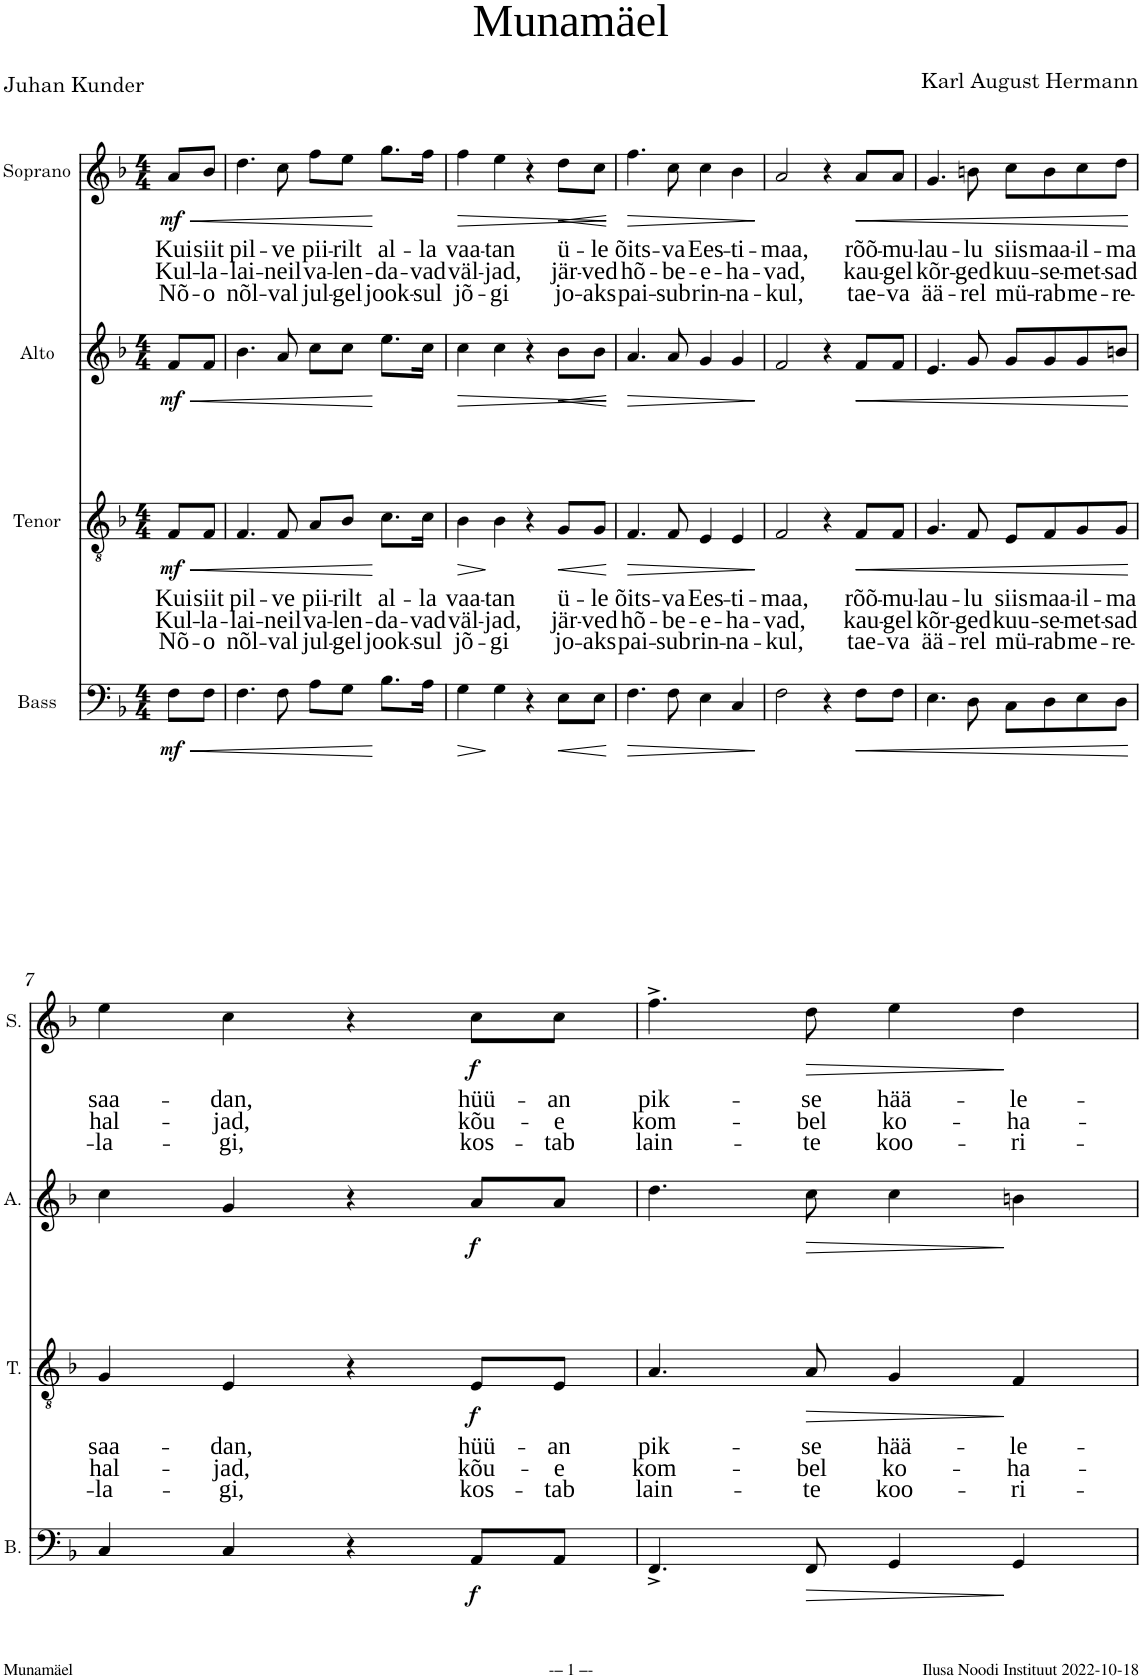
**kern	**text	**text	**text	**dynam	**kern	**text	**text	**text	**dynam	**kern	**text	**text	**text	**dynam	**kern	**text	**text	**text	**dynam	**kern	**dynam	**kern	**text	**text	**text	**dynam
*part6	*part6	*part6	*part6	*part6	*part5	*part5	*part5	*part5	*part5	*part4	*part4	*part4	*part4	*part4	*part3	*part3	*part3	*part3	*part3	*part2	*part2	*part1	*part1	*part1	*part1	*part1
*staff6	*staff6	*staff6	*staff6	*staff6	*staff5	*staff5	*staff5	*staff5	*staff5	*staff4	*staff4	*staff4	*staff4	*staff4	*staff3	*staff3	*staff3	*staff3	*staff3	*staff2	*staff2	*staff1	*staff1	*staff1	*staff1	*staff1
*I"Bass	*	*	*	*	*I"Tenor	*	*	*	*	*I"Alto	*	*	*	*	*I"Soprano	*	*	*	*	*I"Bass	*	*I"Tenor	*	*	*	*
*I'B.	*	*	*	*	*I'T.	*	*	*	*	*I'A.	*	*	*	*	*I'S.	*	*	*	*	*	*	*	*	*	*	*
*	*	*	*	*	*	*	*	*	*	*	*	*	*	*	*	*	*	*	*	*stria5	*	*stria5	*	*	*	*
*clefF4	*	*	*	*	*clefGv2	*	*	*	*	*clefG2	*	*	*	*	*clefG2	*	*	*	*	*clefF4	*	*clefGv2	*	*	*	*
*k[b-]	*	*	*	*	*k[b-]	*	*	*	*	*k[b-]	*	*	*	*	*k[b-]	*	*	*	*	*k[b-]	*	*k[b-]	*	*	*	*
*M4/4	*	*	*	*	*M4/4	*	*	*	*	*M4/4	*	*	*	*	*M4/4	*	*	*	*	*M4/4	*	*M4/4	*	*	*	*
=1	=1	=1	=1	=1	=1	=1	=1	=1	=1	=1	=1	=1	=1	=1	=1	=1	=1	=1	=1	=1	=1	=1	=1	=1	=1	=1
!	!LO:LY:b	!LO:LY:b	!LO:LY:b	!LO:HP:b	!	!LO:LY:b	!LO:LY:b	!LO:LY:b	!LO:HP:b	!	!LO:LY:b	!LO:LY:b	!LO:LY:b	!LO:HP:b	!	!LO:LY:b	!LO:LY:b	!LO:LY:b	!LO:HP:b	!	!LO:HP:b	!	!	!	!	!LO:HP:b
*	*	*	*	*	*	*	*	*	*	*	*	*	*	*	*	*	*	*	*	*^	*	*^	*	*	*	*
!	!	!	!	!LO:DY:n=1:b	!	!	!	!	!LO:DY:n=1:b	!	!	!	!	!LO:DY:n=1:b	!	!	!	!	!LO:DY:n=1:b	!	!	!LO:DY:n=1:b	!	!	!	!	!	!LO:DY:n=1:b
8F\L	Kui	Kul-	Nõ-	< mf	8F/L	Kui	Kul-	Nõ-	< mf	8f/L	Kui	Kul-	Nõ-	< mf	8a/L	Kui	Kul-	Nõ-	< mf	8F/L	8F/L	< mf	8A/L	8F/L	Kui	Kul-	Nõ-	< mf
!	!LO:LY:b	!LO:LY:b	!LO:LY:b	!	!	!LO:LY:b	!LO:LY:b	!LO:LY:b	!	!	!LO:LY:b	!LO:LY:b	!LO:LY:b	!	!	!LO:LY:b	!LO:LY:b	!LO:LY:b	!	!	!	!	!	!	!	!	!	!
8F\J	siit	-la-	-o	.	8F/J	siit	-la-	-o	.	8f/J	siit	-la-	-o	.	8b-/J	siit	-la-	-o	.	8F/J	8F/J	.	8B-/J	8F/J	siit	-la-	-o	.
=2	=2	=2	=2	=2	=2	=2	=2	=2	=2	=2	=2	=2	=2	=2	=2	=2	=2	=2	=2	=2	=2	=2	=2	=2	=2	=2	=2	=2
!	!LO:LY:b	!LO:LY:b	!LO:LY:b	!	!	!LO:LY:b	!LO:LY:b	!LO:LY:b	!	!	!LO:LY:b	!LO:LY:b	!LO:LY:b	!	!	!LO:LY:b	!LO:LY:b	!LO:LY:b	!	!	!	!	!	!	!	!	!	!
4.F\	pil-	-lai-	nõl-	.	4.F/	pil-	-lai-	nõl-	.	4.b-\	pil-	-lai-	nõl-	.	4.dd\	pil-	-lai-	nõl-	.	4.F/	4.F/	.	4.d/	4.B-/	pil-	-lai-	nõl-	.
!	!LO:LY:b	!LO:LY:b	!LO:LY:b	!	!	!LO:LY:b	!LO:LY:b	!LO:LY:b	!	!	!LO:LY:b	!LO:LY:b	!LO:LY:b	!	!	!LO:LY:b	!LO:LY:b	!LO:LY:b	!	!	!	!	!	!	!	!	!	!
8F\	-ve	-neil	-val	.	8F/	-ve	-neil	-val	.	8a/	-ve	-neil	-val	.	8cc\	-ve	-neil	-val	.	8F/	8F/	.	8c/	8A/	-ve	-neil	-val	.
!	!LO:LY:b	!LO:LY:b	!LO:LY:b	!	!	!LO:LY:b	!LO:LY:b	!LO:LY:b	!	!	!LO:LY:b	!LO:LY:b	!LO:LY:b	!	!	!LO:LY:b	!LO:LY:b	!LO:LY:b	!	!	!	!	!	!	!	!	!	!
8A\L	pii-	va-	jul-	.	8A/L	pii-	va-	jul-	.	8cc\L	pii-	va-	jul-	.	8ff\L	pii-	va-	jul-	.	8A/L	8A/L	.	8f/L	8c/L	pii-	va-	jul-	.
!	!LO:LY:b	!LO:LY:b	!LO:LY:b	!	!	!LO:LY:b	!LO:LY:b	!LO:LY:b	!	!	!LO:LY:b	!LO:LY:b	!LO:LY:b	!	!	!LO:LY:b	!LO:LY:b	!LO:LY:b	!	!	!	!	!	!	!	!	!	!
8G\J	-rilt	-len-	-gel	.	8B-/J	-rilt	-len-	-gel	.	8cc\J	-rilt	-len-	-gel	.	8ee\J	-rilt	-len-	-gel	.	8B-/J	8G/J	.	8e/J	8c/J	-rilt	-len-	-gel	.
!	!LO:LY:b	!LO:LY:b	!LO:LY:b	!	!	!LO:LY:b	!LO:LY:b	!LO:LY:b	!	!	!LO:LY:b	!LO:LY:b	!LO:LY:b	!	!	!LO:LY:b	!LO:LY:b	!LO:LY:b	!	!	!	!	!	!	!	!	!	!
8.B-\L	al-	-da-	jook-	[	8.c\L	al-	-da-	jook-	[	8.ee\L	al-	-da-	jook-	[	8.gg\L	al-	-da-	jook-	[	8.c/L	8.B-/L	[	8.g/L	8.e/L	al-	-da-	jook-	[
!	!LO:LY:b	!LO:LY:b	!LO:LY:b	!	!	!LO:LY:b	!LO:LY:b	!LO:LY:b	!	!	!LO:LY:b	!LO:LY:b	!LO:LY:b	!	!	!LO:LY:b	!LO:LY:b	!LO:LY:b	!	!	!	!	!	!	!	!	!	!
16A\Jk	-la	-vad	-sul	.	16c\Jk	-la	-vad	-sul	.	16cc\Jk	-la	-vad	-sul	.	16ff\Jk	-la	-vad	-sul	.	16c/Jk	16A/Jk	.	16f/Jk	16c/Jk	-la	-vad	-sul	.
=3	=3	=3	=3	=3	=3	=3	=3	=3	=3	=3	=3	=3	=3	=3	=3	=3	=3	=3	=3	=3	=3	=3	=3	=3	=3	=3	=3	=3
!	!LO:LY:b	!LO:LY:b	!LO:LY:b	!LO:HP:b	!	!LO:LY:b	!LO:LY:b	!LO:LY:b	!LO:HP:b	!	!LO:LY:b	!LO:LY:b	!LO:LY:b	!LO:HP:b	!	!LO:LY:b	!LO:LY:b	!LO:LY:b	!LO:HP:b	!	!	!LO:HP:b	!	!	!	!	!	!LO:HP:b
4G\	vaa-	väl-	jõ-	>	4B-\	vaa-	väl-	jõ-	>	4cc\	vaa-	väl-	jõ-	>	4ff\	vaa-	väl-	jõ-	>	4B-/	4G/	>	4f/	4c/	vaa-	väl-	jõ-	>
!	!LO:LY:b	!LO:LY:b	!LO:LY:b	!	!	!LO:LY:b	!LO:LY:b	!LO:LY:b	!	!	!LO:LY:b	!LO:LY:b	!LO:LY:b	!	!	!LO:LY:b	!LO:LY:b	!LO:LY:b	!	!	!	!	!	!	!	!	!	!
4G\	-tan	-jad,	-gi	]	4B-\	-tan	-jad,	-gi	]	4cc\	-tan	-jad,	-gi	.	4ee\	-tan	-jad,	-gi	.	4B-/	4G/	]	4e/	4c/	-tan	-jad,	-gi	.
4r	.	.	.	.	4r	.	.	.	.	4r	.	.	.	.	4r	.	.	.	.	4r	4r	.	4r	4r	.	.	.	.
!	!LO:LY:b	!LO:LY:b	!LO:LY:b	!LO:HP:b	!	!LO:LY:b	!LO:LY:b	!LO:LY:b	!LO:HP:b	!	!LO:LY:b	!LO:LY:b	!LO:LY:b	!LO:HP:b	!	!LO:LY:b	!LO:LY:b	!LO:LY:b	!LO:HP:b	!	!	!LO:HP:b	!	!	!	!	!	!LO:HP:b
8E\L	ü-	jär-	jo-	<	8G/L	ü-	jär-	jo-	<	8b-\L	ü-	jär-	jo-	<	8dd\L	ü-	jär-	jo-	<	8G/L	8E/L	<	8d/L	8B-/L	ü-	jär-	jo-	<
!	!LO:LY:b	!LO:LY:b	!LO:LY:b	!	!	!LO:LY:b	!LO:LY:b	!LO:LY:b	!	!	!LO:LY:b	!LO:LY:b	!LO:LY:b	!	!	!LO:LY:b	!LO:LY:b	!LO:LY:b	!	!	!	!	!	!	!	!	!	!
8E\J	-le	-ved	-aks	.	8G/J	-le	-ved	-aks	.	8b-\J	-le	-ved	-aks	.	8cc\J	-le	-ved	-aks	.	8G/J	8E/J	.	8c/J	8B-/J	-le	-ved	-aks	.
*	*	*	*	*	*	*	*	*	*	*	*	*	*	*	*	*	*	*	*	*v	*v	*	*	*	*	*	*	*
*	*	*	*	*	*	*	*	*	*	*	*	*	*	*	*	*	*	*	*	*	*	*v	*v	*	*	*	*
.	.	.	.	[	.	.	.	.	[	.	.	.	.	] [	.	.	.	.	] [	.	[	.	.	.	.	] [
=4	=4	=4	=4	=4	=4	=4	=4	=4	=4	=4	=4	=4	=4	=4	=4	=4	=4	=4	=4	=4	=4	=4	=4	=4	=4	=4
!	!LO:LY:b	!LO:LY:b	!LO:LY:b	!LO:HP:b	!	!LO:LY:b	!LO:LY:b	!LO:LY:b	!LO:HP:b	!	!LO:LY:b	!LO:LY:b	!LO:LY:b	!LO:HP:b	!	!LO:LY:b	!LO:LY:b	!LO:LY:b	!LO:HP:b	!	!LO:HP:b	!	!	!	!	!LO:HP:b
*	*	*	*	*	*	*	*	*	*	*	*	*	*	*	*	*	*	*	*	*^	*	*^	*	*	*	*
4.F\	õits-	hõ-	pai-	>	4.F/	õits-	hõ-	pai-	>	4.a/	õits-	hõ-	pai-	>	4.ff\	õits-	hõ-	pai-	>	4.F/	4.F/	>	4.f/	4.A/	õits-	hõ-	pai-	>
!	!LO:LY:b	!LO:LY:b	!LO:LY:b	!	!	!LO:LY:b	!LO:LY:b	!LO:LY:b	!	!	!LO:LY:b	!LO:LY:b	!LO:LY:b	!	!	!LO:LY:b	!LO:LY:b	!LO:LY:b	!	!	!	!	!	!	!	!	!	!
8F\	-va	-be-	-sub	.	8F/	-va	-be-	-sub	.	8a/	-va	-be-	-sub	.	8cc\	-va	-be-	-sub	.	8F/	8F/	.	8c/	8A/	-va	-be-	-sub	.
!	!LO:LY:b	!LO:LY:b	!LO:LY:b	!	!	!LO:LY:b	!LO:LY:b	!LO:LY:b	!	!	!LO:LY:b	!LO:LY:b	!LO:LY:b	!	!	!LO:LY:b	!LO:LY:b	!LO:LY:b	!	!	!	!	!	!	!	!	!	!
4E\	Ees-	-e-	rin-	.	4E/	Ees-	-e-	rin-	.	4g/	Ees-	-e-	rin-	.	4cc\	Ees-	-e-	rin-	.	4E/	4E/	.	4c/	4G/	Ees-	-e-	rin-	.
!	!LO:LY:b	!LO:LY:b	!LO:LY:b	!	!	!LO:LY:b	!LO:LY:b	!LO:LY:b	!	!	!LO:LY:b	!LO:LY:b	!LO:LY:b	!	!	!LO:LY:b	!LO:LY:b	!LO:LY:b	!	!	!	!	!	!	!	!	!	!
4C/	-ti-	-ha-	-na-	.	4E/	-ti-	-ha-	-na-	.	4g/	-ti-	-ha-	-na-	.	4b-\	-ti-	-ha-	-na-	.	4E/	4C/	.	4B-/	4G/	-ti-	-ha-	-na-	.
*	*	*	*	*	*	*	*	*	*	*	*	*	*	*	*	*	*	*	*	*v	*v	*	*	*	*	*	*	*
*	*	*	*	*	*	*	*	*	*	*	*	*	*	*	*	*	*	*	*	*	*	*v	*v	*	*	*	*
.	.	.	.	]	.	.	.	.	]	.	.	.	.	]	.	.	.	.	]	.	]	.	.	.	.	]
=5	=5	=5	=5	=5	=5	=5	=5	=5	=5	=5	=5	=5	=5	=5	=5	=5	=5	=5	=5	=5	=5	=5	=5	=5	=5	=5
!	!LO:LY:b	!LO:LY:b	!LO:LY:b	!	!	!LO:LY:b	!LO:LY:b	!LO:LY:b	!	!	!LO:LY:b	!LO:LY:b	!LO:LY:b	!	!	!LO:LY:b	!LO:LY:b	!LO:LY:b	!	!	!	!	!	!	!	!
*	*	*	*	*	*	*	*	*	*	*	*	*	*	*	*	*	*	*	*	*^	*	*^	*	*	*	*
2F\	-maa,	-vad,	-kul,	.	2F/	-maa,	-vad,	-kul,	.	2f/	-maa,	-vad,	-kul,	.	2a/	-maa,	-vad,	-kul,	.	2F/	2F/	.	2A/	2F/	-maa,	-vad,	-kul,	.
4r	.	.	.	.	4r	.	.	.	.	4r	.	.	.	.	4r	.	.	.	.	4r	4r	.	4r	4r	.	.	.	.
!	!LO:LY:b	!LO:LY:b	!LO:LY:b	!LO:HP:b	!	!LO:LY:b	!LO:LY:b	!LO:LY:b	!LO:HP:b	!	!LO:LY:b	!LO:LY:b	!LO:LY:b	!LO:HP:b	!	!LO:LY:b	!LO:LY:b	!LO:LY:b	!LO:HP:b	!	!	!LO:HP:b	!	!	!	!	!	!LO:HP:b
8F\L	rõõ-	kau-	tae-	<	8F/L	rõõ-	kau-	tae-	<	8f/L	rõõ-	kau-	tae-	<	8a/L	rõõ-	kau-	tae-	<	8F/L	8F/L	<	8A/L	8F/L	rõõ-	kau-	tae-	<
!	!LO:LY:b	!LO:LY:b	!LO:LY:b	!	!	!LO:LY:b	!LO:LY:b	!LO:LY:b	!	!	!LO:LY:b	!LO:LY:b	!LO:LY:b	!	!	!LO:LY:b	!LO:LY:b	!LO:LY:b	!	!	!	!	!	!	!	!	!	!
8F\J	-mu-	-gel	-va	.	8F/J	-mu-	-gel	-va	.	8f/J	-mu-	-gel	-va	.	8a/J	-mu-	-gel	-va	.	8F/J	8F/J	.	8A/J	8F/J	-mu-	-gel	-va	.
=6	=6	=6	=6	=6	=6	=6	=6	=6	=6	=6	=6	=6	=6	=6	=6	=6	=6	=6	=6	=6	=6	=6	=6	=6	=6	=6	=6	=6
!	!LO:LY:b	!LO:LY:b	!LO:LY:b	!	!	!LO:LY:b	!LO:LY:b	!LO:LY:b	!	!	!LO:LY:b	!LO:LY:b	!LO:LY:b	!	!	!LO:LY:b	!LO:LY:b	!LO:LY:b	!	!	!	!	!	!	!	!	!	!
4.E\	-lau-	kõr-	ää-	.	4.G/	-lau-	kõr-	ää-	.	4.e/	-lau-	kõr-	ää-	.	4.g/	-lau-	kõr-	ää-	.	4.G/	4.E/	.	4.G/	4.E/	-lau-	kõr-	ää-	.
!	!LO:LY:b	!LO:LY:b	!LO:LY:b	!	!	!LO:LY:b	!LO:LY:b	!LO:LY:b	!	!	!LO:LY:b	!LO:LY:b	!LO:LY:b	!	!	!LO:LY:b	!LO:LY:b	!LO:LY:b	!	!	!	!	!	!	!	!	!	!
8D\	-lu	-ged	-rel	.	8F/	-lu	-ged	-rel	.	8g/	-lu	-ged	-rel	.	8bn\	-lu	-ged	-rel	.	8F/	8D/	.	8Bn/	8G/	-lu	-ged	-rel	.
!	!LO:LY:b	!LO:LY:b	!LO:LY:b	!	!	!LO:LY:b	!LO:LY:b	!LO:LY:b	!	!	!LO:LY:b	!LO:LY:b	!LO:LY:b	!	!	!LO:LY:b	!LO:LY:b	!LO:LY:b	!	!	!	!	!	!	!	!	!	!
8C\L	siis	kuu-	mü-	.	8E/L	siis	kuu-	mü-	.	8g/L	siis	kuu-	mü-	.	8cc\L	siis	kuu-	mü-	.	8E/L	8C/L	.	8c/L	8G/L	siis	kuu-	mü-	.
!	!LO:LY:b	!LO:LY:b	!LO:LY:b	!	!	!LO:LY:b	!LO:LY:b	!LO:LY:b	!	!	!LO:LY:b	!LO:LY:b	!LO:LY:b	!	!	!LO:LY:b	!LO:LY:b	!LO:LY:b	!	!	!	!	!	!	!	!	!	!
8D\	maa-	-se-	-rab	.	8F/	maa-	-se-	-rab	.	8g/	maa-	-se-	-rab	.	8b\	maa-	-se-	-rab	.	8F/J	8D/J	.	8B/J	8G/J	maa-	-se-	-rab	.
!	!LO:LY:b	!LO:LY:b	!LO:LY:b	!	!	!LO:LY:b	!LO:LY:b	!LO:LY:b	!	!	!LO:LY:b	!LO:LY:b	!LO:LY:b	!	!	!LO:LY:b	!LO:LY:b	!LO:LY:b	!	!	!	!	!	!	!	!	!	!
8E\	-il-	-met-	me-	.	8G/	-il-	-met-	me-	.	8g/	-il-	-met-	me-	.	8cc\	-il-	-met-	me-	.	8G/L	8E/L	.	8c/L	8G/L	-il-	-met-	me-	.
!	!LO:LY:b	!LO:LY:b	!LO:LY:b	!	!	!LO:LY:b	!LO:LY:b	!LO:LY:b	!	!	!LO:LY:b	!LO:LY:b	!LO:LY:b	!	!	!LO:LY:b	!LO:LY:b	!LO:LY:b	!	!	!	!	!	!	!	!	!	!
8D\J	-ma	-sad	-re-	.	8G/J	-ma	-sad	-re-	.	8bn/J	-ma	-sad	-re-	.	8dd\J	-ma	-sad	-re-	.	8G/J	8D/J	.	8d/J	8B/J	-ma	-sad	-re-	.
*	*	*	*	*	*	*	*	*	*	*	*	*	*	*	*	*	*	*	*	*v	*v	*	*	*	*	*	*	*
*	*	*	*	*	*	*	*	*	*	*	*	*	*	*	*	*	*	*	*	*	*	*v	*v	*	*	*	*
.	.	.	.	[	.	.	.	.	[	.	.	.	.	[	.	.	.	.	[	.	[	.	.	.	.	[
!!LO:LB:g=z
=7	=7	=7	=7	=7	=7	=7	=7	=7	=7	=7	=7	=7	=7	=7	=7	=7	=7	=7	=7	=7	=7	=7	=7	=7	=7	=7
!	!LO:LY:b	!LO:LY:b	!LO:LY:b	!	!	!LO:LY:b	!LO:LY:b	!LO:LY:b	!	!	!LO:LY:b	!LO:LY:b	!LO:LY:b	!	!	!LO:LY:b	!LO:LY:b	!LO:LY:b	!	!	!	!	!	!	!	!
*	*	*	*	*	*	*	*	*	*	*	*	*	*	*	*	*	*	*	*	*^	*	*^	*	*	*	*
4C/	saa-	hal-	-la-	.	4G/	saa-	hal-	-la-	.	4cc\	saa-	hal-	-la-	.	4ee\	saa-	hal-	-la-	.	4G/	4C/	.	4e/	4c/	saa-	hal-	-la-	.
!	!LO:LY:b	!LO:LY:b	!LO:LY:b	!	!	!LO:LY:b	!LO:LY:b	!LO:LY:b	!	!	!LO:LY:b	!LO:LY:b	!LO:LY:b	!	!	!LO:LY:b	!LO:LY:b	!LO:LY:b	!	!	!	!	!	!	!	!	!	!
4C/	-dan,	-jad,	-gi,	.	4E/	-dan,	-jad,	-gi,	.	4g/	-dan,	-jad,	-gi,	.	4cc\	-dan,	-jad,	-gi,	.	4E/	4C/	.	4c/	4G/	-dan,	-jad,	-gi,	.
4r	.	.	.	.	4r	.	.	.	.	4r	.	.	.	.	4r	.	.	.	.	4r	4r	.	4r	4r	.	.	.	.
!	!LO:LY:b	!LO:LY:b	!LO:LY:b	!LO:DY:b	!	!LO:LY:b	!LO:LY:b	!LO:LY:b	!LO:DY:b	!	!LO:LY:b	!LO:LY:b	!LO:LY:b	!LO:DY:b	!	!LO:LY:b	!LO:LY:b	!LO:LY:b	!LO:DY:b	!	!	!LO:DY:b	!	!	!	!	!	!LO:DY:b
8AA/L	hüü-	kõu-	kos-	f	8E/L	hüü-	kõu-	kos-	f	8a/L	hüü-	kõu-	kos-	f	8cc\L	hüü-	kõu-	kos-	f	8E/L	8AA/L	f	8c/L	8A/L	hüü-	kõu-	kos-	f
!	!LO:LY:b	!LO:LY:b	!LO:LY:b	!	!	!LO:LY:b	!LO:LY:b	!LO:LY:b	!	!	!LO:LY:b	!LO:LY:b	!LO:LY:b	!	!	!LO:LY:b	!LO:LY:b	!LO:LY:b	!	!	!	!	!	!	!	!	!	!
8AA/J	-an	-e	-tab	.	8E/J	-an	-e	-tab	.	8a/J	-an	-e	-tab	.	8cc\J	-an	-e	-tab	.	8E/J	8AA/J	.	8c/J	8A/J	-an	-e	-tab	.
=8	=8	=8	=8	=8	=8	=8	=8	=8	=8	=8	=8	=8	=8	=8	=8	=8	=8	=8	=8	=8	=8	=8	=8	=8	=8	=8	=8	=8
!	!LO:LY:b	!LO:LY:b	!LO:LY:b	!	!	!LO:LY:b	!LO:LY:b	!LO:LY:b	!	!	!LO:LY:b	!LO:LY:b	!LO:LY:b	!	!	!LO:LY:b	!LO:LY:b	!LO:LY:b	!	!	!	!	!	!	!	!	!	!
4.FF^/	pik-	kom-	lain-	.	4.A/	pik-	kom-	lain-	.	4.dd\	pik-	kom-	lain-	.	4.ff^\	pik-	kom-	lain-	.	4.A/	4.FF^/	.	4.f^/	4.d/	pik-	kom-	lain-	.
!	!LO:LY:b	!LO:LY:b	!LO:LY:b	!LO:HP:b	!	!LO:LY:b	!LO:LY:b	!LO:LY:b	!LO:HP:b	!	!LO:LY:b	!LO:LY:b	!LO:LY:b	!LO:HP:b	!	!LO:LY:b	!LO:LY:b	!LO:LY:b	!LO:HP:b	!	!	!LO:HP:b	!	!	!	!	!	!LO:HP:b
8FF/	-se	-bel	-te	>	8A/	-se	-bel	-te	>	8cc\	-se	-bel	-te	>	8dd\	-se	-bel	-te	>	8A/	8FF/	>	8d/	8c/	-se	-bel	-te	>
!	!LO:LY:b	!LO:LY:b	!LO:LY:b	!	!	!LO:LY:b	!LO:LY:b	!LO:LY:b	!	!	!LO:LY:b	!LO:LY:b	!LO:LY:b	!	!	!LO:LY:b	!LO:LY:b	!LO:LY:b	!	!	!	!	!	!	!	!	!	!
4GG/	hää-	ko-	koo-	.	4G/	hää-	ko-	koo-	.	4cc\	hää-	ko-	koo-	.	4ee\	hää-	ko-	koo-	.	4G/	4GG/	.	4e/	4c/	hää-	ko-	koo-	.
!	!LO:LY:b	!LO:LY:b	!LO:LY:b	!	!	!LO:LY:b	!LO:LY:b	!LO:LY:b	!	!	!LO:LY:b	!LO:LY:b	!LO:LY:b	!	!	!LO:LY:b	!LO:LY:b	!LO:LY:b	!	!	!	!	!	!	!	!	!	!
4GG/	-le-	-ha-	-ri-	]	4F/	-le-	-ha-	-ri-	]	4bn\	-le-	-ha-	-ri-	]	4dd\	-le-	-ha-	-ri-	]	4F/	4GG/	]	4d/	4Bn/	-le-	-ha-	-ri-	]
*	*	*	*	*	*	*	*	*	*	*	*	*	*	*	*	*	*	*	*	*v	*v	*	*	*	*	*	*	*
*	*	*	*	*	*	*	*	*	*	*	*	*	*	*	*	*	*	*	*	*	*	*v	*v	*	*	*	*
=	=	=	=	=	=	=	=	=	=	=	=	=	=	=	=	=	=	=	=	=	=	=	=	=	=	=
*-	*-	*-	*-	*-	*-	*-	*-	*-	*-	*-	*-	*-	*-	*-	*-	*-	*-	*-	*-	*-	*-	*-	*-	*-	*-	*-
